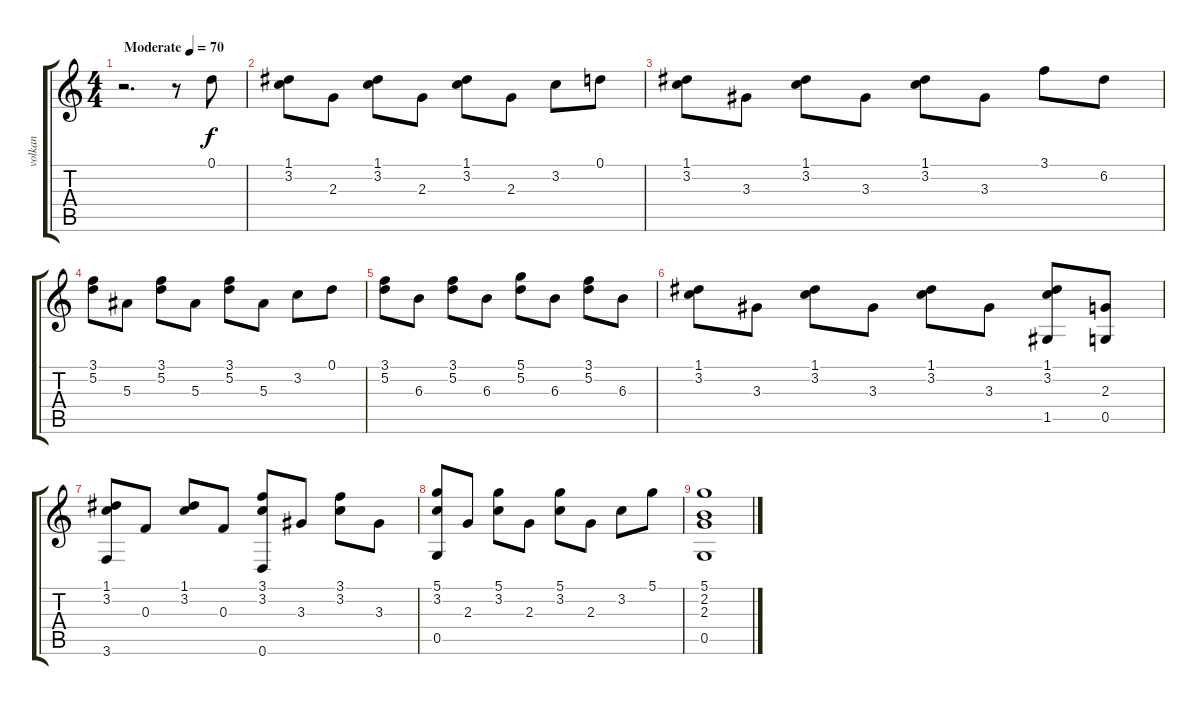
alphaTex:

\track ("volkan" "volkan") {instrument acousticguitarnylon}
\staff {score tabs}
\tuning (D4 A3 F3 C3 G2 D2) {hide}
\ts (4 4)
\tempo (70 "Moderate")
\clef g2
\ks c
r.2{d dy f instrument acousticguitarnylon} r.8 0.1.8 |
(1.1 3.2).8 2.3.8 (1.1 3.2).8 2.3.8 (1.1 3.2).8 2.3.8 3.2.8 0.1.8 |
(1.1 3.2).8 3.3.8 (1.1 3.2).8 3.3.8 (1.1 3.2).8 3.3.8 3.1.8 6.2.8 |
(3.1 5.2).8 5.3.8 (3.1 5.2).8 5.3.8 (3.1 5.2).8 5.3.8 3.2.8 0.1.8 |
(3.1 5.2).8 6.3.8 (3.1 5.2).8 6.3.8 (5.1 5.2).8 6.3.8 (3.1 5.2).8 6.3.8 |
(1.1 3.2).8 3.3.8 (1.1 3.2).8 3.3.8 (1.1 3.2).8 3.3.8 (1.1 3.2 1.5).8 (2.3 0.5).8 |
(1.1 3.2 3.6).8 0.3.8 (1.1 3.2).8 0.3.8 (3.1 3.2 0.6).8 3.3.8 (3.1 3.2).8 3.3.8 |
(5.1 3.2 0.5).8 2.3.8 (5.1 3.2).8 2.3.8 (5.1 3.2).8 2.3.8 3.2.8 5.1.8 |
(5.1 2.2 2.3 0.5).1
